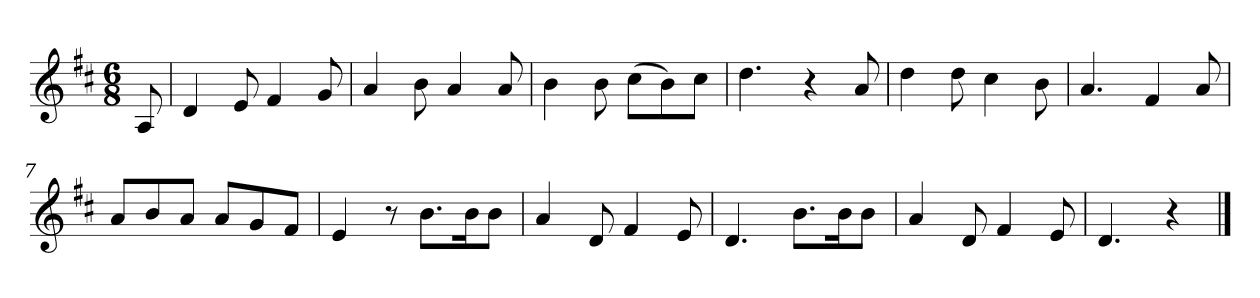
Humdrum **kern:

**kern
*part1
*staff1
*k[f#c#]
*M6/8
*MM120
=
8A
=1
4d
8e
4f#
8g
=2
4a
8b
4a
8a
=3
4b
8b
(8cc#L
8b)
8cc#J
=4
4.dd
4r
8a
=5
4dd
8dd
4cc#
8b
=6
4.a
4f#
8a
=7
8aL
8b
8aJ
8aL
8g
8f#J
=8
4e
8r
8.bL
16bK
8bJ
=9
4a
8d
4f#
8e
=10
4.d
8.bL
16bK
8bJ
=11
4a
8d
4f#
8e
=12
4.d
4r
==
*-
